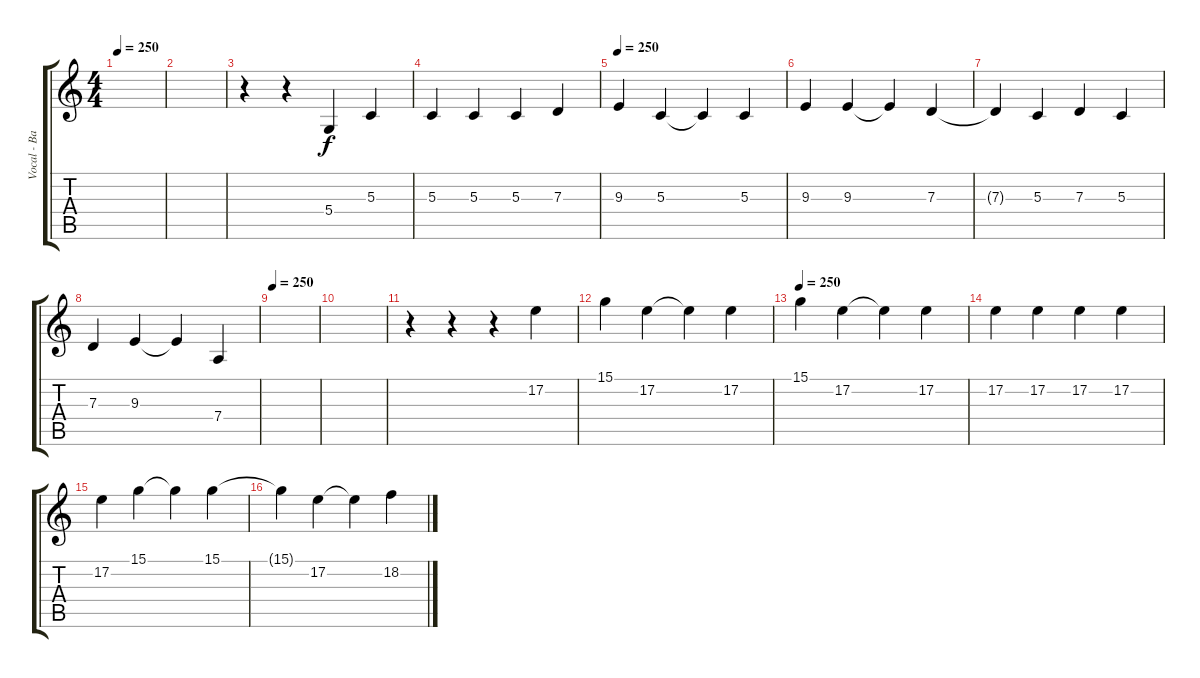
\track ("Vocal - Badauí" "Vocal - Ba") {instrument lead2sawtooth}
\staff {score tabs}
\tuning (E4 B3 G3 D3 A2 E2) {hide}
\ts (4 4)
\tempo 250
\clef g2
\ks c
|
|
r.4 r.4 5.4.4 5.3.4 |
5.3.4 5.3.4 5.3.4 7.3.4 |
\tempo 250
9.3.4 5.3.4 5.3{t}.4 5.3.4 |
9.3.4 9.3.4 9.3{t}.4 7.3.4 |
7.3{t}.4 5.3.4 7.3.4 5.3.4 |
7.3.4 9.3.4 9.3{t}.4 7.4.4 |
\tempo 250
|
|
r.4 r.4 r.4 17.2.4 |
15.1.4 17.2.4 17.2{t}.4 17.2.4 |
\tempo 250
15.1.4 17.2.4 17.2{t}.4 17.2.4 |
17.2.4 17.2.4 17.2.4 17.2.4 |
17.2.4 15.1.4 15.1{t}.4 15.1.4 |
15.1{t}.4 17.2.4 17.2{t}.4 18.2.4
